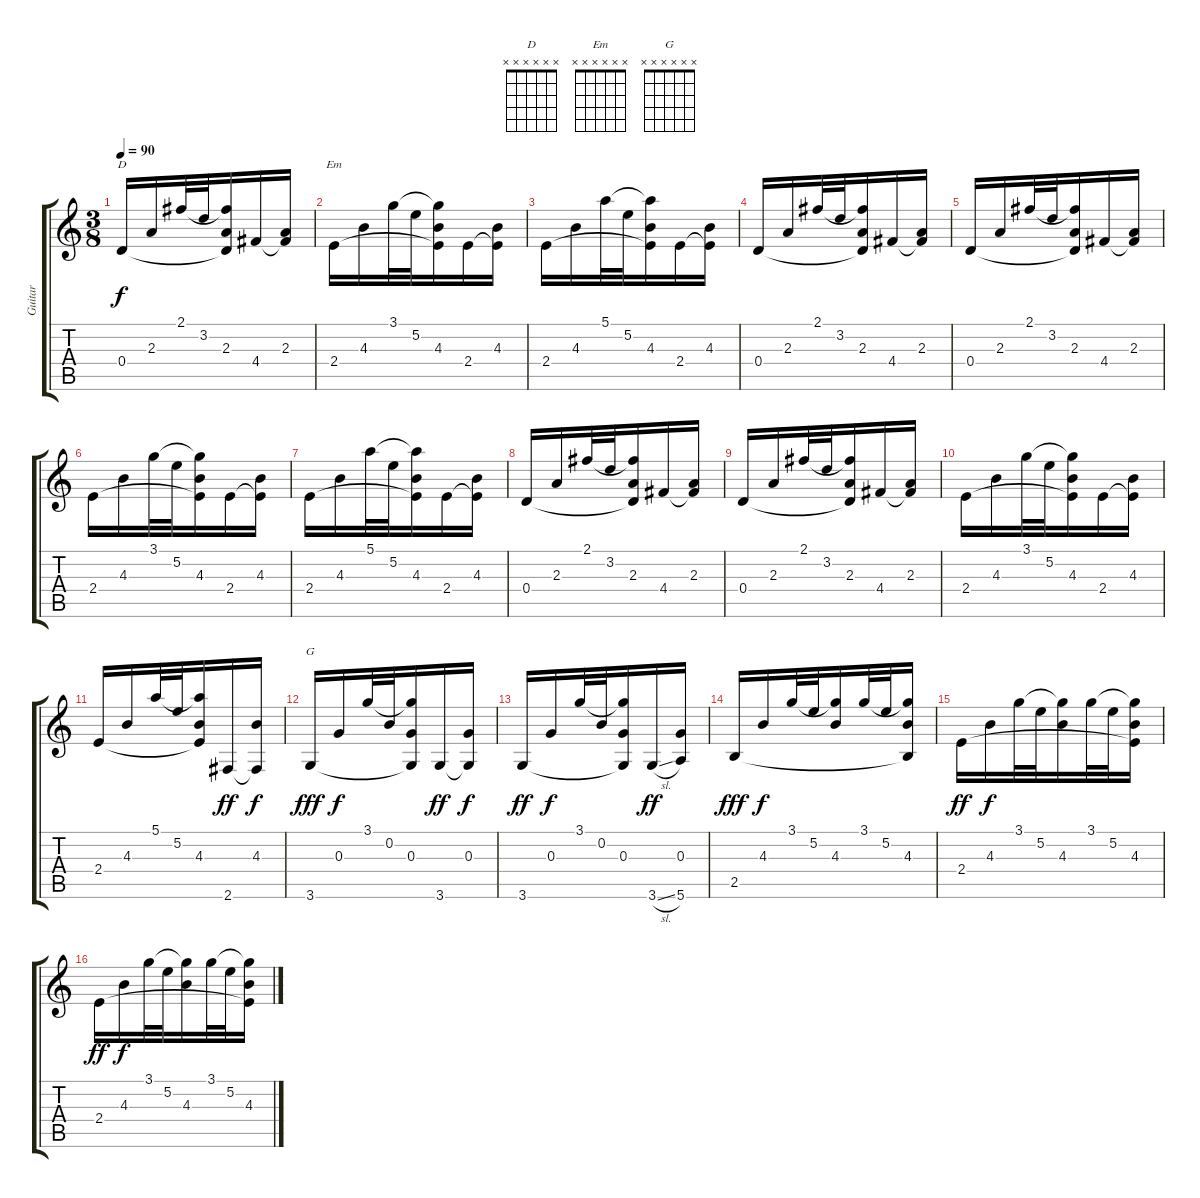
\track ("Guitar" "Guitar") {instrument acousticguitarnylon}
\staff {score tabs}
\tuning (E4 B3 G3 D3 A2 E2) {hide}
\chord ("D" x x x x x x)
\chord ("Em" x x x x x x)
\chord ("G" x x x x x x)
\ts (3 8)
\tempo 90
\clef g2
\ks c
0.4.16{ch "D" dy f} 2.3.16 2.1.32 3.2.32 (2.1{t} 2.3 0.4{t}).16 4.4.16 (2.3 4.4{t}).16 |
2.4.16{ch "Em"} 4.3.16 3.1.32 5.2.32 (3.1{t} 4.3 2.4{t}).16 2.4.16 (4.3 2.4{t}).16 |
2.4.16 4.3.16 5.1.32 5.2.32 (5.1{t} 4.3 2.4{t}).16 2.4.16 (4.3 2.4{t}).16 |
0.4.16 2.3.16 2.1.32 3.2.32 (2.1{t} 2.3 0.4{t}).16 4.4.16 (2.3 4.4{t}).16 |
0.4.16 2.3.16 2.1.32 3.2.32 (2.1{t} 2.3 0.4{t}).16 4.4.16 (2.3 4.4{t}).16 |
2.4.16 4.3.16 3.1.32 5.2.32 (3.1{t} 4.3 2.4{t}).16 2.4.16 (4.3 2.4{t}).16 |
2.4.16 4.3.16 5.1.32 5.2.32 (5.1{t} 4.3 2.4{t}).16 2.4.16 (4.3 2.4{t}).16 |
0.4.16 2.3.16 2.1.32 3.2.32 (2.1{t} 2.3 0.4{t}).16 4.4.16 (2.3 4.4{t}).16 |
0.4.16 2.3.16 2.1.32 3.2.32 (2.1{t} 2.3 0.4{t}).16 4.4.16 (2.3 4.4{t}).16 |
2.4.16 4.3.16 3.1.32 5.2.32 (3.1{t} 4.3 2.4{t}).16 2.4.16 (4.3 2.4{t}).16 |
2.4.16 4.3.16 5.1.32 5.2.32 (5.1{t} 4.3 2.4{t}).16 2.6.16{dy ff} (4.3 2.6{t}).16{dy f} |
3.6.16{ch "G" dy fff} 0.3.16{dy f} 3.1.32 0.2.32 (3.1{t} 0.3 3.6{t}).16 3.6.16{dy ff} (0.3 3.6{t}).16{dy f} |
3.6.16{dy ff} 0.3.16{dy f} 3.1.32 0.2.32 (3.1{t} 0.3 3.6{t}).16 3.6{sl}.16{dy ff} (0.3 5.6).16 |
2.5.16{dy fff} 4.3.16{dy f} 3.1.32 5.2.32 (3.1{t} 4.3).16 3.1.32 5.2.32 (3.1{t} 4.3 2.5{t}).16 |
2.4.16{dy ff} 4.3.16{dy f} 3.1.32 5.2.32 (3.1{t} 4.3).16 3.1.32 5.2.32 (3.1{t} 4.3 2.4{t}).16 |
2.4.16{dy ff} 4.3.16{dy f} 3.1.32 5.2.32 (3.1{t} 4.3).16 3.1.32 5.2.32 (3.1{t} 4.3 2.4{t}).16
